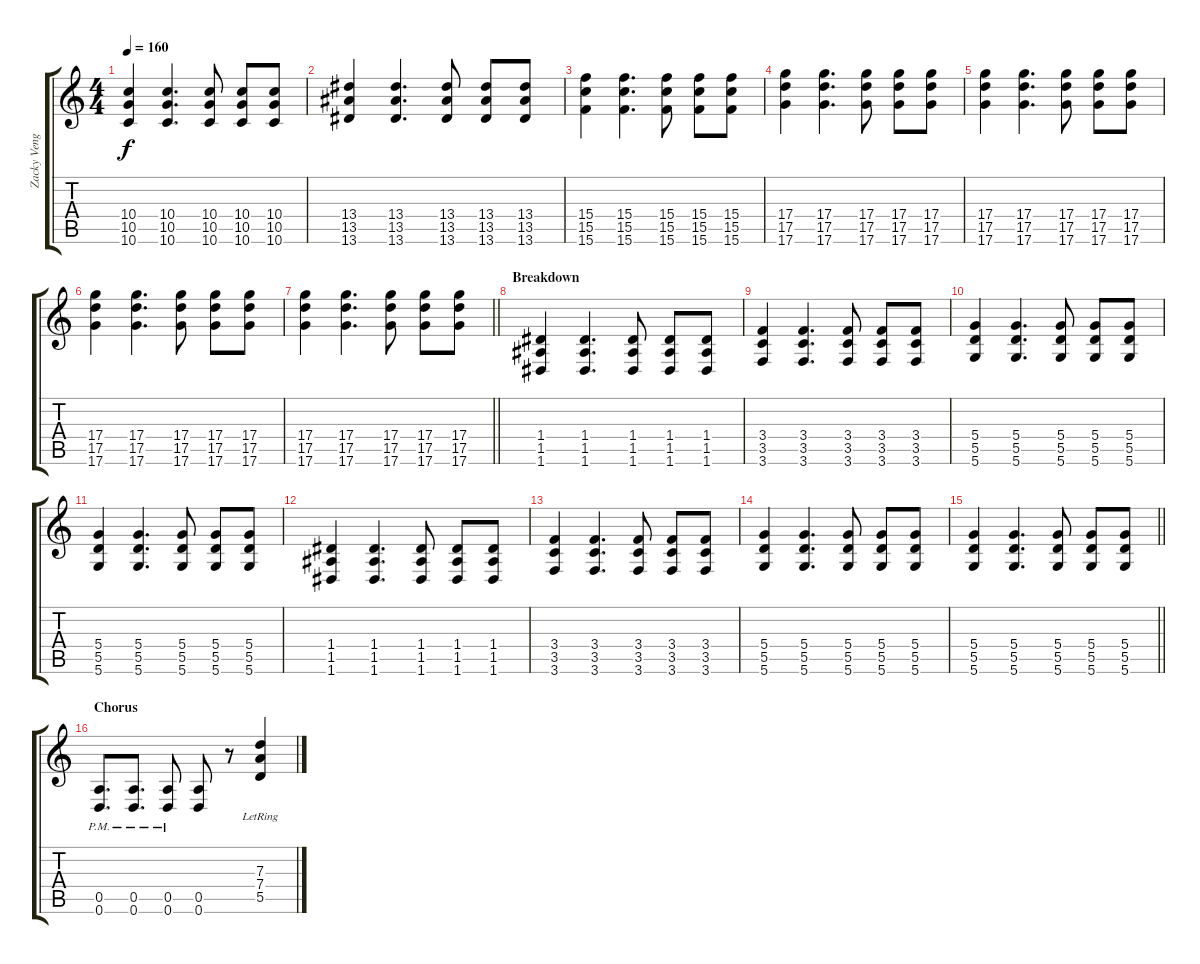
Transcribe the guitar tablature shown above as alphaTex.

\track ("Zacky Vengeance" "Zacky Veng") {instrument overdrivenguitar}
\staff {score tabs}
\tuning (E4 B3 G3 D3 A2 D2) {hide}
\ts (4 4)
\tempo 160
\clef g2
\ks c
(10.4 10.5 10.6).4{dy f} (10.4 10.5 10.6).4{d} (10.4 10.5 10.6).8 (10.4 10.5 10.6).8 (10.4 10.5 10.6).8 |
(13.4 13.5 13.6).4 (13.4 13.5 13.6).4{d} (13.4 13.5 13.6).8 (13.4 13.5 13.6).8 (13.4 13.5 13.6).8 |
(15.4 15.5 15.6).4 (15.4 15.5 15.6).4{d} (15.4 15.5 15.6).8 (15.4 15.5 15.6).8 (15.4 15.5 15.6).8 |
(17.4 17.5 17.6).4 (17.4 17.5 17.6).4{d} (17.4 17.5 17.6).8 (17.4 17.5 17.6).8 (17.4 17.5 17.6).8 |
(17.4 17.5 17.6).4 (17.4 17.5 17.6).4{d} (17.4 17.5 17.6).8 (17.4 17.5 17.6).8 (17.4 17.5 17.6).8 |
(17.4 17.5 17.6).4 (17.4 17.5 17.6).4{d} (17.4 17.5 17.6).8 (17.4 17.5 17.6).8 (17.4 17.5 17.6).8 |
\barLineRight lightlight
(17.4 17.5 17.6).4 (17.4 17.5 17.6).4{d} (17.4 17.5 17.6).8 (17.4 17.5 17.6).8 (17.4 17.5 17.6).8 |
\section ("" "Breakdown")
(1.4 1.5 1.6).4 (1.4 1.5 1.6).4{d} (1.4 1.5 1.6).8 (1.4 1.5 1.6).8 (1.4 1.5 1.6).8 |
(3.4 3.5 3.6).4 (3.4 3.5 3.6).4{d} (3.4 3.5 3.6).8 (3.4 3.5 3.6).8 (3.4 3.5 3.6).8 |
(5.4 5.5 5.6).4 (5.4 5.5 5.6).4{d} (5.4 5.5 5.6).8 (5.4 5.5 5.6).8 (5.4 5.5 5.6).8 |
(5.4 5.5 5.6).4 (5.4 5.5 5.6).4{d} (5.4 5.5 5.6).8 (5.4 5.5 5.6).8 (5.4 5.5 5.6).8 |
(1.4 1.5 1.6).4 (1.4 1.5 1.6).4{d} (1.4 1.5 1.6).8 (1.4 1.5 1.6).8 (1.4 1.5 1.6).8 |
(3.4 3.5 3.6).4 (3.4 3.5 3.6).4{d} (3.4 3.5 3.6).8 (3.4 3.5 3.6).8 (3.4 3.5 3.6).8 |
(5.4 5.5 5.6).4 (5.4 5.5 5.6).4{d} (5.4 5.5 5.6).8 (5.4 5.5 5.6).8 (5.4 5.5 5.6).8 |
\barLineRight lightlight
(5.4 5.5 5.6).4 (5.4 5.5 5.6).4{d} (5.4 5.5 5.6).8 (5.4 5.5 5.6).8 (5.4 5.5 5.6).8 |
\section ("" "Chorus")
(0.5{pm} 0.6{pm}).8{d} (0.5{pm} 0.6{pm}).8{d} (0.5{pm} 0.6{pm}).8 (0.5 0.6).8 r.8 (7.3{lr} 7.4{lr} 5.5{lr}).4
